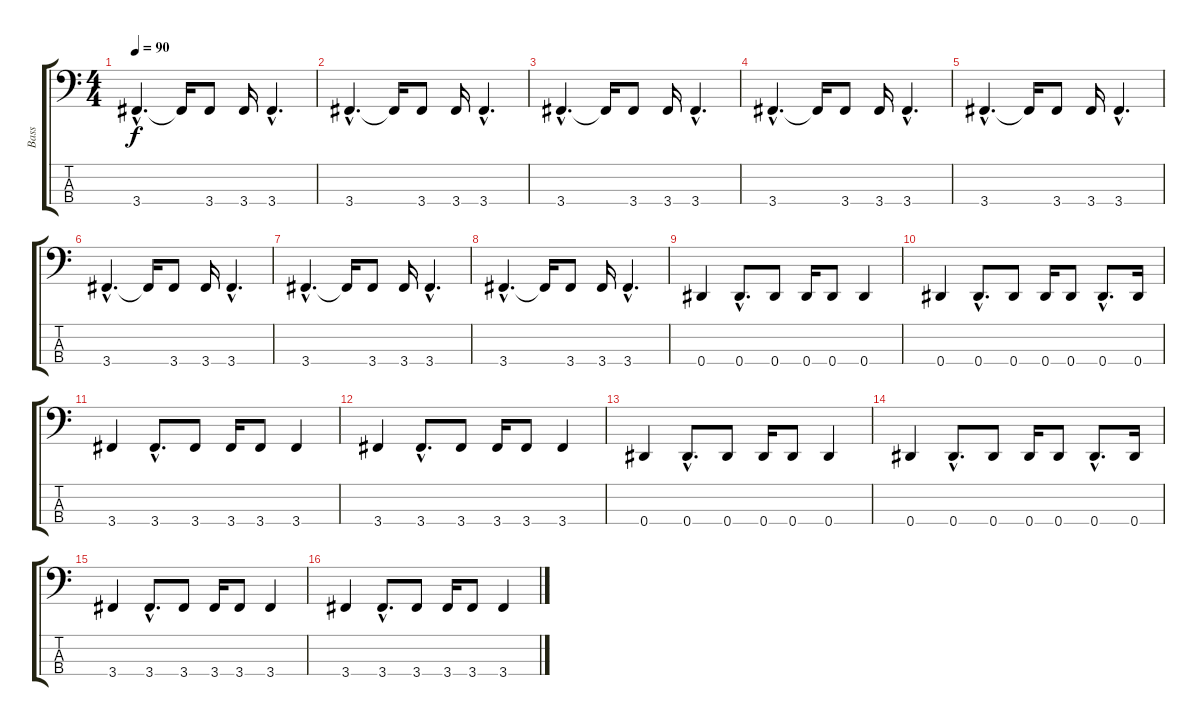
\track ("Bass" "Bass") {instrument electricbassfinger}
\staff {score tabs}
\tuning (Gb2 Db2 Ab1 Eb1) {hide}
\ts (4 4)
\tempo 90
\clef f4
\ks c
3.4{hac}.4{d dy f} 3.4{t}.16 3.4.8 3.4.16 3.4{hac}.4{d} |
3.4{hac}.4{d} 3.4{t}.16 3.4.8 3.4.16 3.4{hac}.4{d} |
3.4{hac}.4{d} 3.4{t}.16 3.4.8 3.4.16 3.4{hac}.4{d} |
3.4{hac}.4{d} 3.4{t}.16 3.4.8 3.4.16 3.4{hac}.4{d} |
3.4{hac}.4{d} 3.4{t}.16 3.4.8 3.4.16 3.4{hac}.4{d} |
3.4{hac}.4{d} 3.4{t}.16 3.4.8 3.4.16 3.4{hac}.4{d} |
3.4{hac}.4{d} 3.4{t}.16 3.4.8 3.4.16 3.4{hac}.4{d} |
3.4{hac}.4{d} 3.4{t}.16 3.4.8 3.4.16 3.4{hac}.4{d} |
0.4.4 0.4{hac}.8{d} 0.4.8 0.4.16 0.4.8 0.4.4 |
0.4.4 0.4{hac}.8{d} 0.4.8 0.4.16 0.4.8 0.4{hac}.8{d} 0.4.16 |
3.4.4 3.4{hac}.8{d} 3.4.8 3.4.16 3.4.8 3.4.4 |
3.4.4 3.4{hac}.8{d} 3.4.8 3.4.16 3.4.8 3.4.4 |
0.4.4 0.4{hac}.8{d} 0.4.8 0.4.16 0.4.8 0.4.4 |
0.4.4 0.4{hac}.8{d} 0.4.8 0.4.16 0.4.8 0.4{hac}.8{d} 0.4.16 |
3.4.4 3.4{hac}.8{d} 3.4.8 3.4.16 3.4.8 3.4.4 |
3.4.4 3.4{hac}.8{d} 3.4.8 3.4.16 3.4.8 3.4.4
